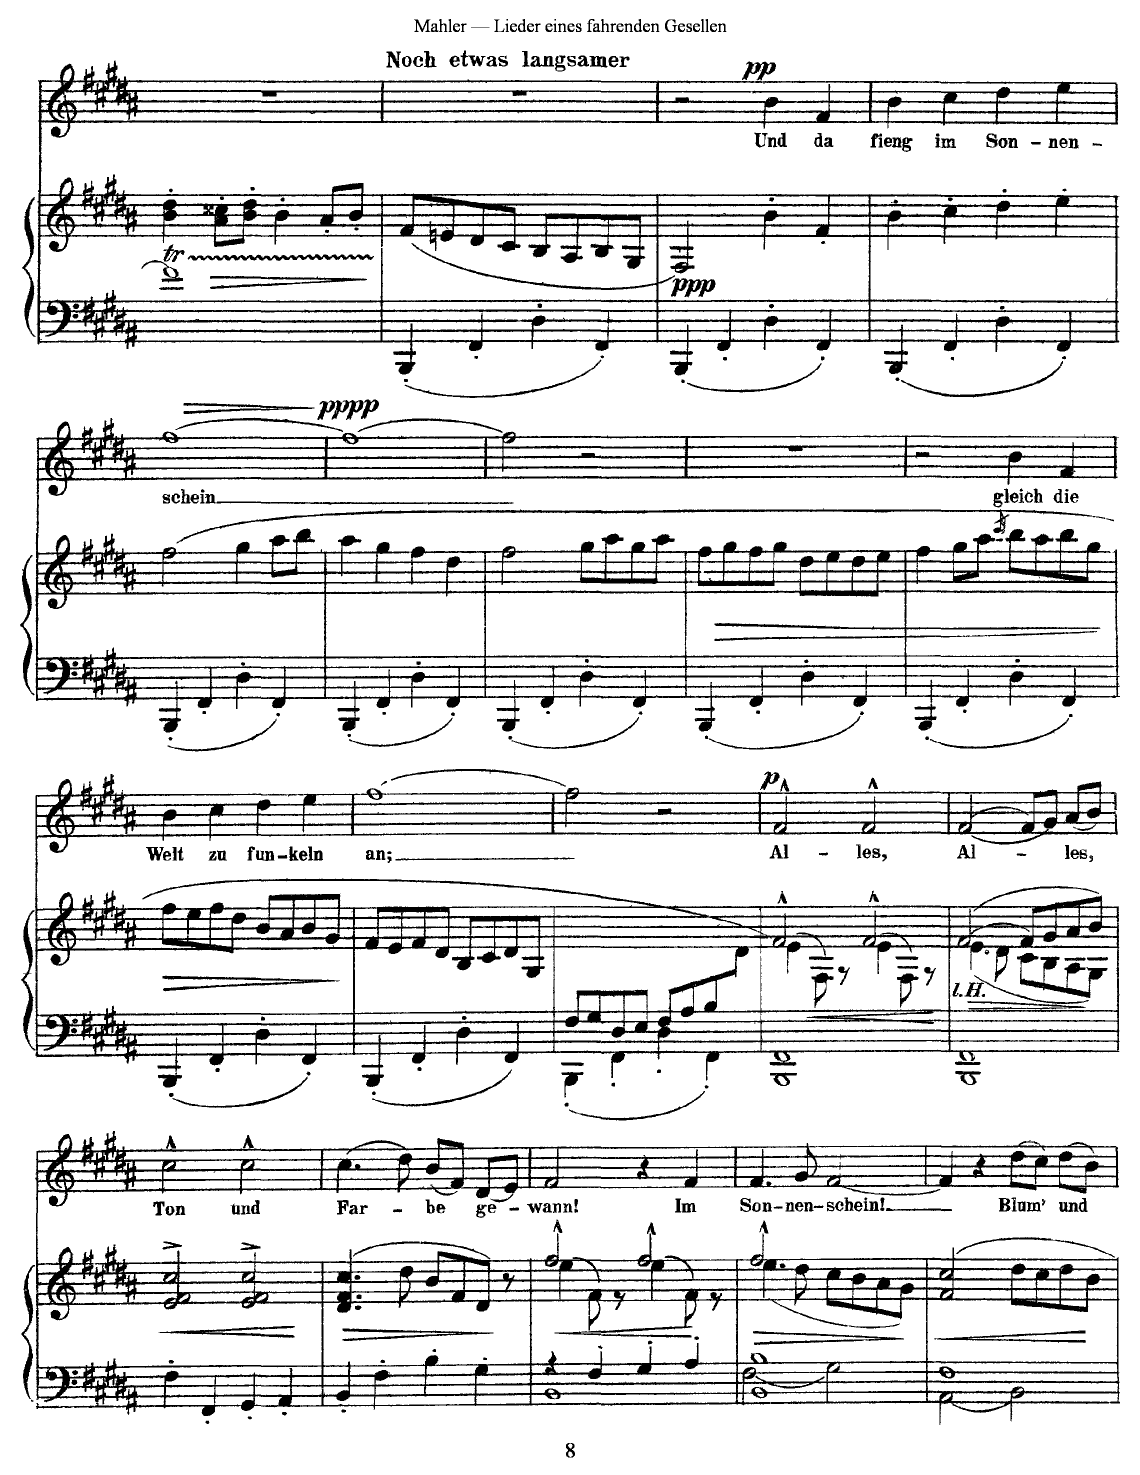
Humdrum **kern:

**kern	**kern	**dynam	**kern	**text	**dynam
*part2	*part2	*part2	*part1	*part1	*part1
*staff3	*staff2	*staff2/3	*staff1	*staff1	*staff1
*I"Piano	*	*	*I"Voice	*	*
*I'Pno	*	*	*	*	*
*clefF4	*clefG2	*	*clefG2	*	*
*k[f#c#g#d#a#]	*k[f#c#g#d#a#]	*	*k[f#c#g#d#a#]	*	*
*M2/2	*M2/2	*	*M2/2	*	*
*met(c|)	*met(c|)	*	*met(c|)	*	*
=63	=63	=63	=63	=63	=63
1f#T]	4b\' 4dd#\'	.	1r	.	.
!	!	!LO:HP:b	!	!	!
.	8a#\' 8cc##X\'L	>	.	.	.
.	8b\' 8dd#\'J	.	.	.	.
.	4b'\	.	.	.	.
.	8a#'/L	.	.	.	.
.	8b'/J	.	.	.	.
.	.	]	.	.	.
=64	=64	=64	=64	=64	=64
!	!	!	!LO:TX:a:t=Noch etwas langsamer	!	!
4BBB'/	(8f#/L	.	1r	.	.
.	8en/	.	.	.	.
4FF#'/	8d#/	.	.	.	.
.	8c#/J	.	.	.	.
4D#'\	8B/L	.	.	.	.
.	8A#/	.	.	.	.
4FF#'/	8B/	.	.	.	.
.	8G#/J	.	.	.	.
=65	=65	=65	=65	=65	=65
!	!	!LO:DY:b	!	!	!
4BBB'/	2F#/)	ppp	2r	.	.
4FF#'/	.	.	.	.	.
!	!	!	!	!	!LO:DY:b
4D#'\	4b'\	.	4b\	Und	pp
4FF#'/	4f#'/	.	4f#/	da	.
=66	=66	=66	=66	=66	=66
4BBB'/	4b'\	.	4b\	fleng	.
4FF#'/	4cc#'\	.	4cc#\	im	.
4D#'\	4dd#'\	.	4dd#\	Son-	.
4FF#'/	4ee'\	.	4ee\	-nen-	.
=67	=67	=67	=67	=67	=67
!	!	!	!	!	!LO:HP:b
4BBB'/	(2ff#\	.	[1ff#	-schein	>
4FF#'/	.	.	.	.	.
4D#'\	4gg#\	.	.	.	.
4FF#'/	8aa#\L	.	.	.	.
.	8bb\J	.	.	.	.
=68	=68	=68	=68	=68	=68
!	!	!	!	!	!LO:DY:b
4BBB'/	4aa#\	.	1ff#_	.	pppp
4FF#'/	4gg#\	.	.	.	.
4D#'\	4ff#\	.	.	.	.
4FF#'/	4dd#\	.	.	.	.
.	.	.	.	.	]
=69	=69	=69	=69	=69	=69
4BBB'/	2ff#\	.	2ff#\]	.	.
4FF#'/	.	.	.	.	.
4D#'\	8gg#\L	.	2r	.	.
.	8aa#\	.	.	.	.
4FF#'/	8gg#\	.	.	.	.
.	8aa#\J	.	.	.	.
=70	=70	=70	=70	=70	=70
!	!	!LO:HP:b	!	!	!
4BBB'/	8ff#\L	>	1r	.	.
.	8gg#\	.	.	.	.
4FF#'/	8ff#\	.	.	.	.
.	8gg#\J	.	.	.	.
4D#'\	8dd#\L	.	.	.	.
.	8ee\	.	.	.	.
4FF#'/	8dd#\	.	.	.	.
.	8ee\J	.	.	.	.
=71	=71	=71	=71	=71	=71
4BBB'/	4ff#\	.	2r	.	.
4FF#'/	8gg#\L	.	.	.	.
.	8aa#\J	.	.	.	.
.	32qccc#/	.	.	.	.
4D#'\	8bb\L	.	4b\	gleich	.
.	8aa#\	.	.	.	.
4FF#'/	8bb\	.	4f#/	die	.
.	8gg#\J	.	.	.	.
=72	=72	=72	=72	=72	=72
4BBB'/	8ff#\L	.	4b\	Welt	.
.	8ee\	.	.	.	.
4FF#'/	8ff#\	.	4cc#\	zu	.
.	8dd#\J	.	.	.	.
4D#'\	8b/L	.	4dd#\	fun-	.
.	8a#/	.	.	.	.
4FF#'/	8b/	.	4ee\	-kein	.
.	8g#/J	.	.	.	.
.	.	]	.	.	.
=73	=73	=73	=73	=73	=73
4BBB'/	8f#/L	.	[1ff#	an;	.
.	8e/	.	.	.	.
4FF#'/	8f#/	.	.	.	.
.	8d#/J	.	.	.	.
4D#'\	8B/L	.	.	.	.
.	8c#/	.	.	.	.
4FF#'/	8d#/	.	.	.	.
.	8G#/J	.	.	.	.
=74	=74	=74	=74	=74	=74
*^	*	*	*	*	*
*	*^	*	*	*	*	*
8F#/L	1ryy	4BBB'\	2..ryy	.	2ff#\]	.	.
8G#/	.	.	.	.	.	.	.
8D#/	.	4FF#'\	.	.	.	.	.
8E/J	.	.	.	.	.	.	.
8F#/L	.	4D#'\	.	.	2r	.	.
8A#/	.	.	.	.	.	.	.
8B/	.	4FF#'\	.	.	.	.	.
8ryy	.	.	8d#\J	.	.	.	.
*v	*v	*v	*	*	*	*	*
=75	=75	=75	=75	=75	=75
*	*^	*	*	*	*
!	!	!	!	!	!	!LO:DY:b
1BBB 1FF#	2f#^^/)	(4e\	.	2f#^^/	Al-	p
!	!	!	!LO:HP:b	!	!	!
.	.	8F#\)	<	.	.	.
.	.	8r	.	.	.	.
.	2f#^^/	(4e\	.	2f#^^/	-les,	.
.	.	8F#\)	.	.	.	.
.	.	8r	[	.	.	.
=76	=76	=76	=76	=76	=76	=76
!	!LO:TX:i:t=L. H.	!	!	!	!	!
!	!	!	!LO:HP:b	!	!	!
1BBB 1FF#	([2f#/	(4.e\	>	([2f#/	Al-	.
.	.	8d#\	.	.	.	.
.	8f#/L]	8c#\L	.	8f#/L]	.	.
.	8g#/	8B\	.	8g#/J)	.	.
.	8a#/	8A#\	.	(8a#/L	-les,	.
.	8b/J)	8G#\J)	.	8b/J)	.	.
*	*v	*v	*	*	*	*
.	.	]	.	.	.
=77	=77	=77	=77	=77	=77
!	!	!LO:HP:b	!	!	!
4F#'\	2e/^> 2f#/^> 2cc#/^>	<	2cc#^^\	Ton	.
4FF#'/	.	.	.	.	.
4GG#'/	2e/^> 2f#/^> 2cc#/^>	.	2cc#^^\	und	.
4AA#'/	.	.	.	.	.
.	.	[	.	.	.
=78	=78	=78	=78	=78	=78
!	!	!LO:HP:b	!	!	!
4BB'/	(4.d#/ 4.f#/ 4.cc#/	>	(4.cc#\	Far-	.
4F#'\	.	.	.	.	.
.	8dd#\	.	8dd#\)	.	.
4B'\	8b/L	.	((8b/L	-be	.
.	8f#/	.	8f#/J))	.	.
4G#'\	8d#/J)	.	(8d#/L	ge-	.
.	8r	]	8e/J)	.	.
=79	=79	=79	=79	=79	=79
*^	*	*	*	*	*
!	!	!	!LO:HP:b	!	!	!
*	*	*^	*	*	*	*
4r	1BB	2ff#^^/	(4ee\	<	2f#/	-wann!	.
4F#'/	.	.	8f#\)	.	.	.	.
.	.	.	8r	.	.	.	.
4G#'/	.	2ff#^^/	(4ee\	.	4r	.	.
4A#'/	.	.	8f#\)	.	4f#/	Im-	.
.	.	.	8r	[	.	.	.
=80	=80	=80	=80	=80	=80	=80	=80
!	!	!	!	!LO:HP:b	!	!	!
1BB 1B	2F#\	2ff#^^/	(4.ee\	>	4.f#/	Son-	.
.	.	.	8dd#\	.	8g#/	-nen-	.
.	2G#\	2ryy	8cc#\L	.	[2f#/	-schein!	.
.	.	.	8b\	.	.	.	.
.	.	.	8a#\	.	.	.	.
.	.	.	8g#\J)	.	.	.	.
*v	*v	*	*	*	*	*	*
*	*v	*v	*	*	*	*
.	.	]	.	.	.
=81	=81	=81	=81	=81	=81
*^	*	*	*	*	*
!	!	!	!LO:HP:b	!	!	!
1F#	2AA#\	2f#/ 2cc#/	<	4f#/]	.	.
.	.	.	.	4r	.	.
.	2BB\	8dd#\L	.	(8dd#\L	Blum'	.
.	.	8cc#\	.	8cc#\J)	.	.
.	.	8dd#\	.	(8dd#\L	und	.
.	.	8b\J	.	8b\J)	.	.
*v	*v	*	*	*	*	*
.	.	[	.	.	.
=	=	=	=	=	=
*-	*-	*-	*-	*-	*-
